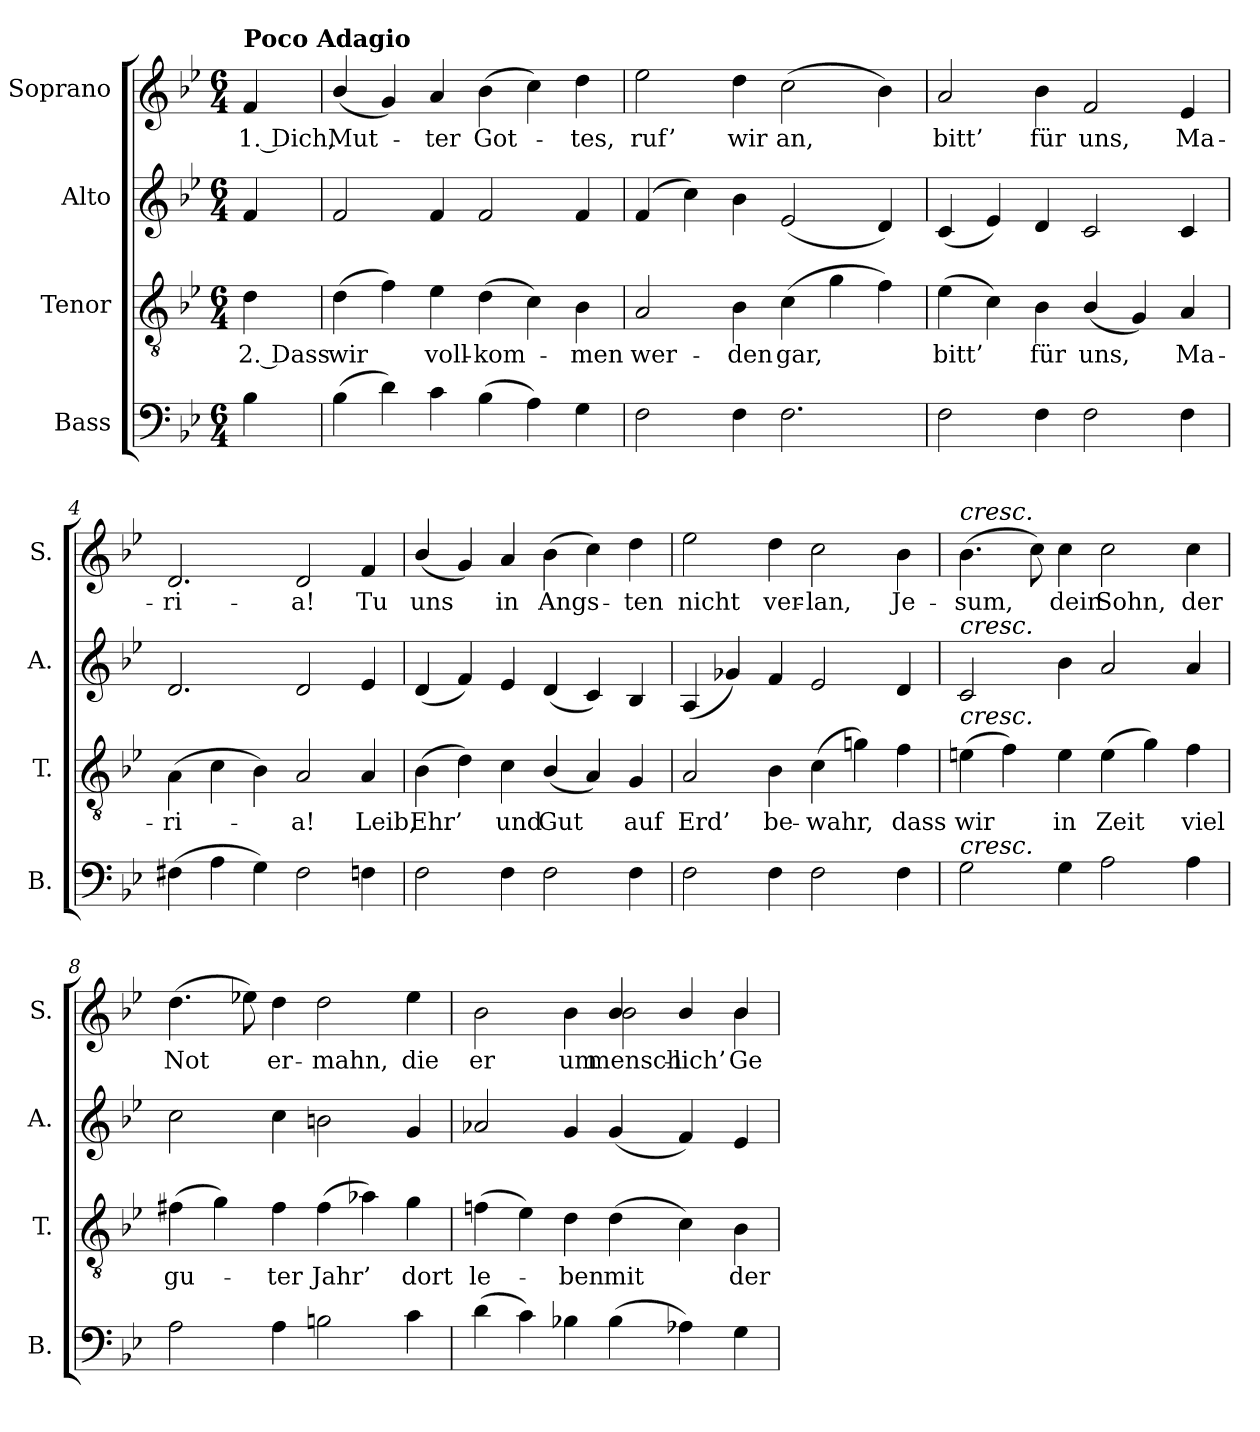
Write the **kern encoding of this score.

**kern	**dynam	**kern	**text	**dynam	**kern	**dynam	**kern	**text	**dynam
*part4	*part4	*part3	*part3	*part3	*part2	*part2	*part1	*part1	*part1
*staff4	*staff4	*staff3	*staff3	*staff3	*staff2	*staff2	*staff1	*staff1	*staff1
*I"Bass	*	*I"Tenor	*	*	*I"Alto	*	*I"Soprano	*	*
*I'B.	*	*I'T.	*	*	*I'A.	*	*I'S.	*	*
*clefF4	*	*clefGv2	*	*	*clefG2	*	*clefG2	*	*
*k[b-e-]	*	*k[b-e-]	*	*	*k[b-e-]	*	*k[b-e-]	*	*
*M6/4	*	*M6/4	*	*	*M6/4	*	*M6/4	*	*
=	=	=	=	=	=	=	=	=	=
!	!	!	!	!	!	!	!LO:TX:a:B:t=Poco Adagio	!	!
!	!LO:DY:a	!	!	!	!	!	!	!	!
!	!LO:DY:n=1:a	!	!	!LO:DY:a	!	!	!	!	!
!	!	!	!	!LO:DY:n=1:a	!	!LO:DY:a	!	!	!
!	!	!	!	!	!	!LO:DY:n=1:a	!	!	!LO:DY:a
!	!	!	!	!	!	!	!	!	!LO:DY:n=1:a
4B-\	p other-dynamics	4d\	2. Dass	p other-dynamics	4f/	p other-dynamics	4f/	1. Dich,	p other-dynamics
=1	=1	=1	=1	=1	=1	=1	=1	=1	=1
(4B-\	.	(4d\	wir	.	2f/	.	(4b-/	Mut-	.
4d\)	.	4f\)	.	.	.	.	4g/)	.	.
4c\	.	4e-\	voll-	.	4f/	.	4a/	-ter	.
(4B-\	.	(4d\	-kom-	.	2f/	.	(4b-\	Got-	.
4A\)	.	4c\)	.	.	.	.	4cc\)	.	.
4G\	.	4B-\	-men	.	4f/	.	4dd\	-tes,	.
=2	=2	=2	=2	=2	=2	=2	=2	=2	=2
2F\	.	2A/	wer-	.	(4f/	.	2ee-\	ruf’	.
.	.	.	.	.	4cc\)	.	.	.	.
4F\	.	4B-\	-den	.	4b-\	.	4dd\	wir	.
2.F\	.	(4c\	gar,	.	(2e-/	.	(2cc\	an,	.
.	.	4g\	.	.	.	.	.	.	.
.	.	4f\)	.	.	4d/)	.	4b-\)	.	.
=3	=3	=3	=3	=3	=3	=3	=3	=3	=3
2F\	.	(4e-\	bitt’	.	(4c/	.	2a/	bitt’	.
.	.	4c\)	.	.	4e-/)	.	.	.	.
4F\	.	4B-\	für	.	4d/	.	4b-\	für	.
2F\	.	(4B-/	uns,	.	2c/	.	2f/	uns,	.
.	.	4G/)	.	.	.	.	.	.	.
4F\	.	4A/	Ma-	.	4c/	.	4e-/	Ma-	.
=4	=4	=4	=4	=4	=4	=4	=4	=4	=4
(4F#X\	.	(4A\	-ri-	.	2.d/	.	2.d/	-ri-	.
4A\	.	4c\	.	.	.	.	.	.	.
4G\)	.	4B-\)	.	.	.	.	.	.	.
2F#\	.	2A/	-a!	.	2d/	.	2d/	-a!	.
4Fn\	.	4A/	Leib,	.	4e-/	.	4f/	Tu	.
=5	=5	=5	=5	=5	=5	=5	=5	=5	=5
2F\	.	(4B-\	Ehr’	.	(4d/	.	(4b-/	uns	.
.	.	4d\)	.	.	4f/)	.	4g/)	.	.
4F\	.	4c\	und	.	4e-/	.	4a/	in	.
2F\	.	(4B-/	Gut	.	(4d/	.	(4b-\	Angs-	.
.	.	4A/)	.	.	4c/)	.	4cc\)	.	.
4F\	.	4G/	auf	.	4B-/	.	4dd\	-ten	.
=6	=6	=6	=6	=6	=6	=6	=6	=6	=6
2F\	.	2A/	Erd’	.	(4A/	.	2ee-\	nicht	.
.	.	.	.	.	4g-X/)	.	.	.	.
4F\	.	4B-\	be-	.	4f/	.	4dd\	ver-	.
2F\	.	(4c\	-wahr,	.	2e-/	.	2cc\	-lan,	.
.	.	4gn\)	.	.	.	.	.	.	.
4F\	.	4f\	dass	.	4d/	.	4b-\	Je-	.
=7	=7	=7	=7	=7	=7	=7	=7	=7	=7
!	!	!	!	!	!	!	!LO:TX:a:i:t=cresc.	!	!
!	!	!	!	!	!LO:TX:a:i:t=cresc.	!	!	!	!
!	!	!LO:TX:a:i:t=cresc.	!	!	!	!	!	!	!
!LO:TX:a:i:t=cresc.	!	!	!	!	!	!	!	!	!
2G\	.	(4en\	wir	.	2c/	.	(4.b-\	-sum,	.
.	.	4f\)	.	.	.	.	.	.	.
.	.	.	.	.	.	.	8cc\)	.	.
4G\	.	4e\	in	.	4b-\	.	4cc\	dein	.
2A\	.	(4e\	Zeit	.	2a/	.	2cc\	Sohn,	.
.	.	4g\)	.	.	.	.	.	.	.
4A\	.	4f\	viel	.	4a/	.	4cc\	der	.
=8	=8	=8	=8	=8	=8	=8	=8	=8	=8
2A\	.	(4f#X\	gu-	.	2cc\	.	(4.dd\	Not	.
.	.	4g\)	.	.	.	.	.	.	.
.	.	.	.	.	.	.	8ee-X\)	.	.
4A\	.	4f#\	-ter	.	4cc\	.	4dd\	er-	.
2Bn\	.	(4f#\	Jahr’	.	2bn\	.	2dd\	-mahn,	.
.	.	4a-X\)	.	.	.	.	.	.	.
4c\	.	4g\	dort	.	4g/	.	4ee-\	die	.
=9	=9	=9	=9	=9	=9	=9	=9	=9	=9
*	*	*	*	*	*	*	*^	*	*
(4d\	.	(4fn\	le-	.	2a-X/	.	2.ryy	2b-\	er	.
4c\)	.	4e-\)	.	.	.	.	.	.	.	.
4B-X\	.	4d\	-ben	.	4g/	.	.	4b-\	um	.
(4B-\	.	(4d\	mit	.	(4g/	.	4b-/	2b-\	mensch-	.
4A-X\)	.	4c\)	.	.	4f/)	.	4b-/	.	-lich’	.
4G\	.	4B-\	der	.	4e-/	.	4b-/	4b-\	Ge-	.
*	*	*	*	*	*	*	*v	*v	*	*
=	=	=	=	=	=	=	=	=	=
*-	*-	*-	*-	*-	*-	*-	*-	*-	*-
